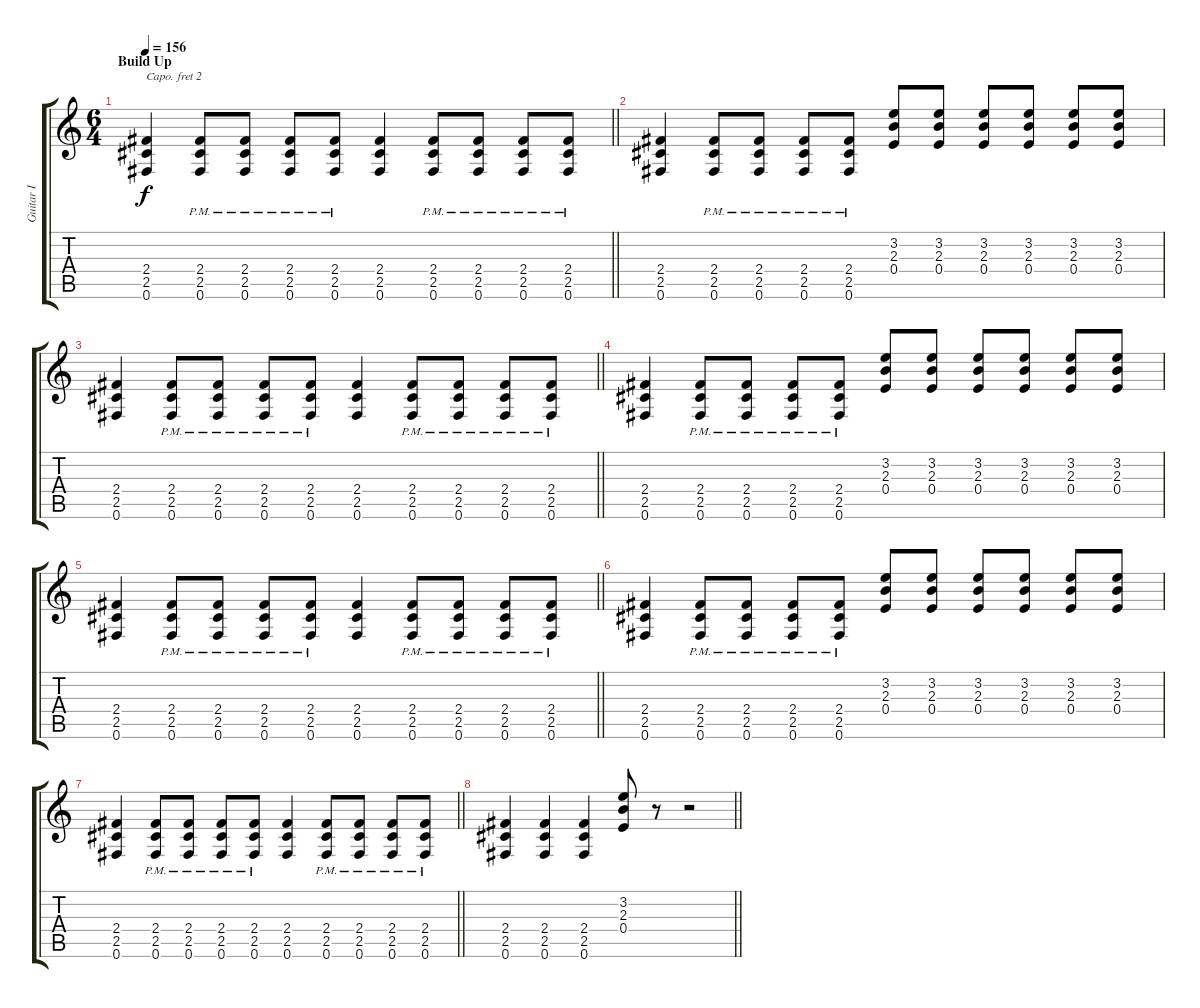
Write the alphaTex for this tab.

\track ("Guitar I" "Guitar I") {instrument acousticguitarsteel}
\staff {score tabs}
\capo 2
\tuning (E4 B3 G3 D3 A2 E2) {hide}
\ts (6 4)
\section ("" "Build Up")
\tempo 156
\clef g2
\barLineRight lightlight
\ks c
(2.4 2.5 0.6).4{dy f} (2.4{pm} 2.5{pm} 0.6{pm}).8 (2.4{pm} 2.5{pm} 0.6{pm}).8 (2.4{pm} 2.5{pm} 0.6{pm}).8 (2.4{pm} 2.5{pm} 0.6{pm}).8 (2.4 2.5 0.6).4 (2.4{pm} 2.5{pm} 0.6{pm}).8 (2.4{pm} 2.5{pm} 0.6{pm}).8 (2.4{pm} 2.5{pm} 0.6{pm}).8 (2.4{pm} 2.5{pm} 0.6{pm}).8 |
\section ("" "")
(2.4 2.5 0.6).4 (2.4{pm} 2.5{pm} 0.6{pm}).8 (2.4{pm} 2.5{pm} 0.6{pm}).8 (2.4{pm} 2.5{pm} 0.6{pm}).8 (2.4{pm} 2.5{pm} 0.6{pm}).8 (3.2 2.3 0.4).8 (3.2 2.3 0.4).8 (3.2 2.3 0.4).8 (3.2 2.3 0.4).8 (3.2 2.3 0.4).8 (3.2 2.3 0.4).8 |
\barLineRight lightlight
(2.4 2.5 0.6).4 (2.4{pm} 2.5{pm} 0.6{pm}).8 (2.4{pm} 2.5{pm} 0.6{pm}).8 (2.4{pm} 2.5{pm} 0.6{pm}).8 (2.4{pm} 2.5{pm} 0.6{pm}).8 (2.4 2.5 0.6).4 (2.4{pm} 2.5{pm} 0.6{pm}).8 (2.4{pm} 2.5{pm} 0.6{pm}).8 (2.4{pm} 2.5{pm} 0.6{pm}).8 (2.4{pm} 2.5{pm} 0.6{pm}).8 |
(2.4 2.5 0.6).4 (2.4{pm} 2.5{pm} 0.6{pm}).8 (2.4{pm} 2.5{pm} 0.6{pm}).8 (2.4{pm} 2.5{pm} 0.6{pm}).8 (2.4{pm} 2.5{pm} 0.6{pm}).8 (3.2 2.3 0.4).8 (3.2 2.3 0.4).8 (3.2 2.3 0.4).8 (3.2 2.3 0.4).8 (3.2 2.3 0.4).8 (3.2 2.3 0.4).8 |
\barLineRight lightlight
(2.4 2.5 0.6).4 (2.4{pm} 2.5{pm} 0.6{pm}).8 (2.4{pm} 2.5{pm} 0.6{pm}).8 (2.4{pm} 2.5{pm} 0.6{pm}).8 (2.4{pm} 2.5{pm} 0.6{pm}).8 (2.4 2.5 0.6).4 (2.4{pm} 2.5{pm} 0.6{pm}).8 (2.4{pm} 2.5{pm} 0.6{pm}).8 (2.4{pm} 2.5{pm} 0.6{pm}).8 (2.4{pm} 2.5{pm} 0.6{pm}).8 |
(2.4 2.5 0.6).4 (2.4{pm} 2.5{pm} 0.6{pm}).8 (2.4{pm} 2.5{pm} 0.6{pm}).8 (2.4{pm} 2.5{pm} 0.6{pm}).8 (2.4{pm} 2.5{pm} 0.6{pm}).8 (3.2 2.3 0.4).8 (3.2 2.3 0.4).8 (3.2 2.3 0.4).8 (3.2 2.3 0.4).8 (3.2 2.3 0.4).8 (3.2 2.3 0.4).8 |
\barLineRight lightlight
(2.4 2.5 0.6).4 (2.4{pm} 2.5{pm} 0.6{pm}).8 (2.4{pm} 2.5{pm} 0.6{pm}).8 (2.4{pm} 2.5{pm} 0.6{pm}).8 (2.4{pm} 2.5{pm} 0.6{pm}).8 (2.4 2.5 0.6).4 (2.4{pm} 2.5{pm} 0.6{pm}).8 (2.4{pm} 2.5{pm} 0.6{pm}).8 (2.4{pm} 2.5{pm} 0.6{pm}).8 (2.4{pm} 2.5{pm} 0.6{pm}).8 |
\barLineRight lightlight
(2.4 2.5 0.6).4 (2.4 2.5 0.6).4 (2.4 2.5 0.6).4 (3.2 2.3 0.4).8 r.8 r.2
